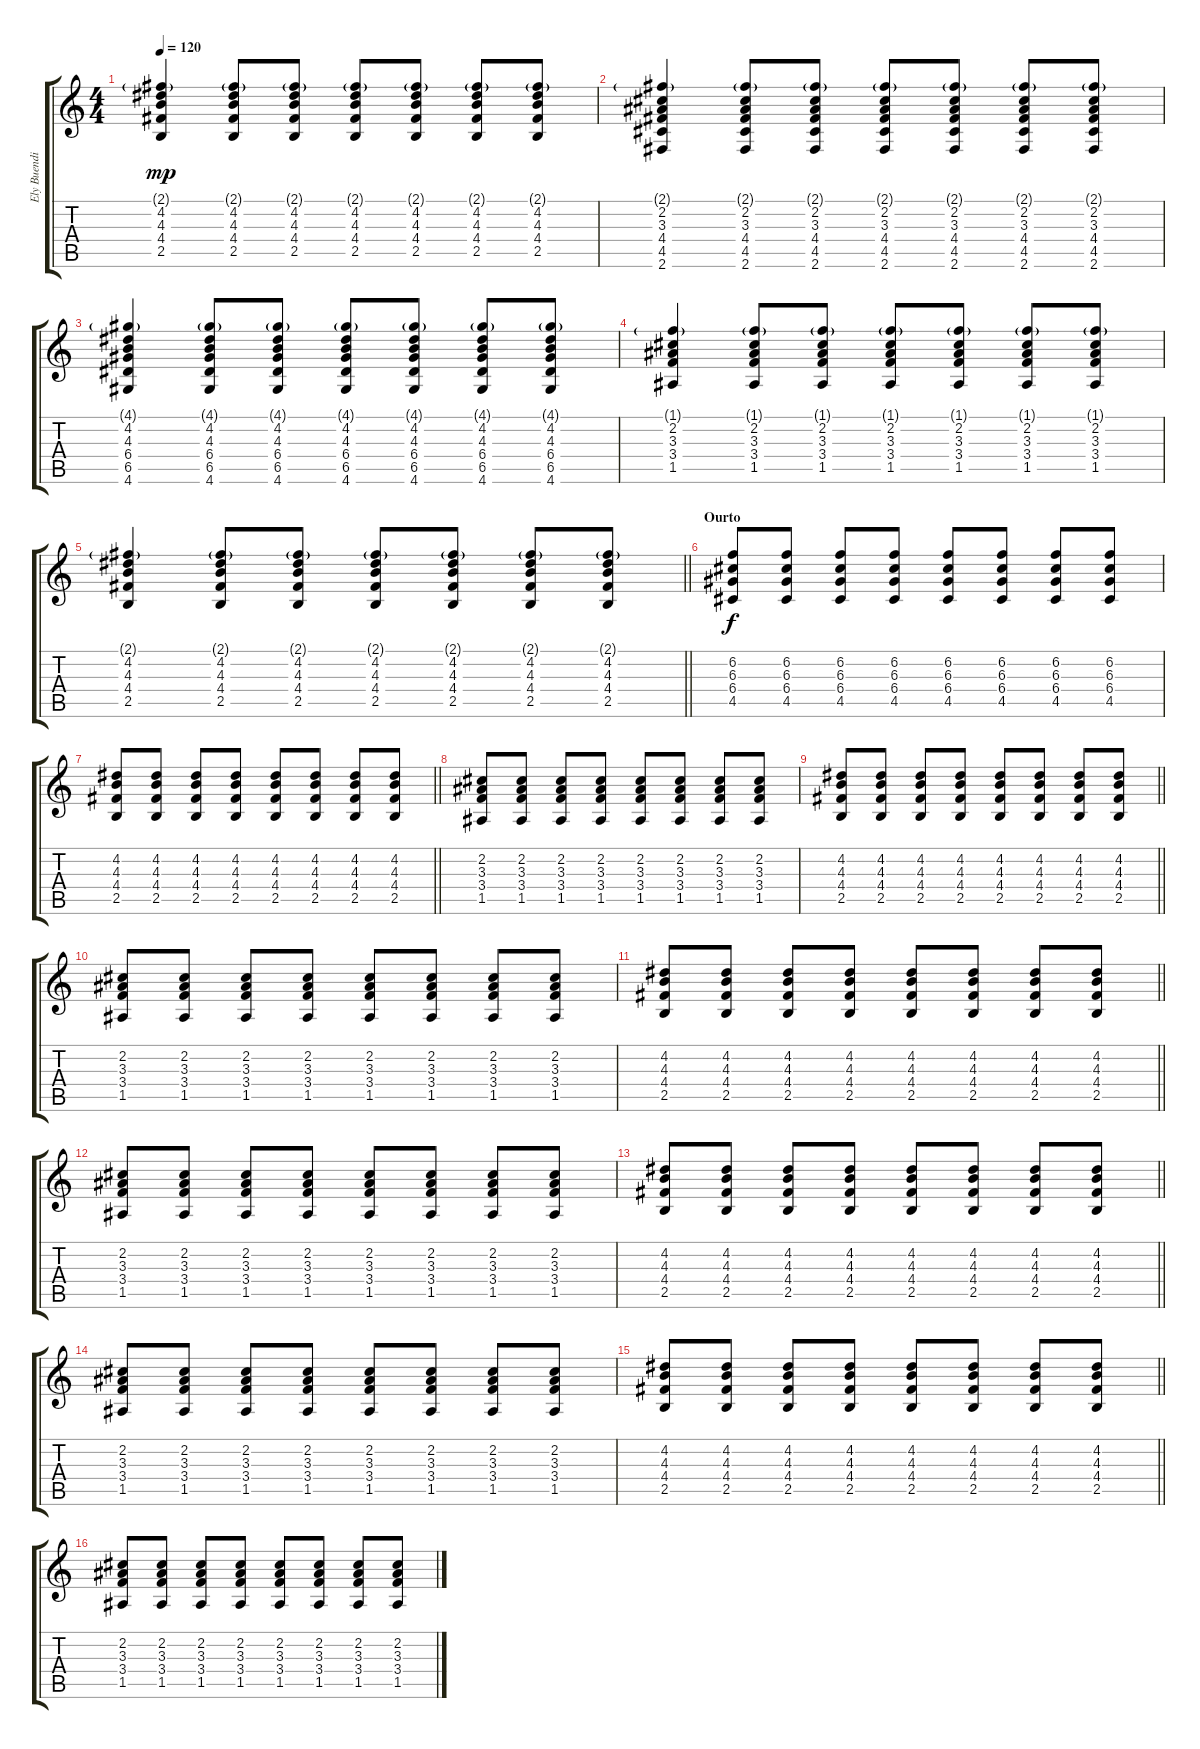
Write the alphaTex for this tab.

\track ("Ely Buendia(Rhythm)" "Ely Buendi") {instrument acousticguitarsteel}
\staff {score tabs}
\tuning (E4 B3 G3 D3 A2 E2) {hide}
\ts (4 4)
\tempo 120
\clef g2
\ks c
(2.1{g} 4.2 4.3 4.4 2.5).4{dy mp} (2.1{g} 4.2 4.3 4.4 2.5).8 (2.1{g} 4.2 4.3 4.4 2.5).8 (2.1{g} 4.2 4.3 4.4 2.5).8 (2.1{g} 4.2 4.3 4.4 2.5).8 (2.1{g} 4.2 4.3 4.4 2.5).8 (2.1{g} 4.2 4.3 4.4 2.5).8 |
(2.1{g} 2.2 3.3 4.4 4.5 2.6).4 (2.1{g} 2.2 3.3 4.4 4.5 2.6).8 (2.1{g} 2.2 3.3 4.4 4.5 2.6).8 (2.1{g} 2.2 3.3 4.4 4.5 2.6).8 (2.1{g} 2.2 3.3 4.4 4.5 2.6).8 (2.1{g} 2.2 3.3 4.4 4.5 2.6).8 (2.1{g} 2.2 3.3 4.4 4.5 2.6).8 |
(4.1{g} 4.2 4.3 6.4 6.5 4.6).4 (4.1{g} 4.2 4.3 6.4 6.5 4.6).8 (4.1{g} 4.2 4.3 6.4 6.5 4.6).8 (4.1{g} 4.2 4.3 6.4 6.5 4.6).8 (4.1{g} 4.2 4.3 6.4 6.5 4.6).8 (4.1{g} 4.2 4.3 6.4 6.5 4.6).8 (4.1{g} 4.2 4.3 6.4 6.5 4.6).8 |
(1.1{g} 2.2 3.3 3.4 1.5).4 (1.1{g} 2.2 3.3 3.4 1.5).8 (1.1{g} 2.2 3.3 3.4 1.5).8 (1.1{g} 2.2 3.3 3.4 1.5).8 (1.1{g} 2.2 3.3 3.4 1.5).8 (1.1{g} 2.2 3.3 3.4 1.5).8 (1.1{g} 2.2 3.3 3.4 1.5).8 |
\barLineRight lightlight
(2.1{g} 4.2 4.3 4.4 2.5).4 (2.1{g} 4.2 4.3 4.4 2.5).8 (2.1{g} 4.2 4.3 4.4 2.5).8 (2.1{g} 4.2 4.3 4.4 2.5).8 (2.1{g} 4.2 4.3 4.4 2.5).8 (2.1{g} 4.2 4.3 4.4 2.5).8 (2.1{g} 4.2 4.3 4.4 2.5).8 |
\section ("" "Ourto")
(6.2 6.3 6.4 4.5).8{dy f volume 13 instrument overdrivenguitar} (6.2 6.3 6.4 4.5).8 (6.2 6.3 6.4 4.5).8 (6.2 6.3 6.4 4.5).8 (6.2 6.3 6.4 4.5).8 (6.2 6.3 6.4 4.5).8 (6.2 6.3 6.4 4.5).8 (6.2 6.3 6.4 4.5).8 |
\barLineRight lightlight
(4.2 4.3 4.4 2.5).8 (4.2 4.3 4.4 2.5).8 (4.2 4.3 4.4 2.5).8 (4.2 4.3 4.4 2.5).8 (4.2 4.3 4.4 2.5).8 (4.2 4.3 4.4 2.5).8 (4.2 4.3 4.4 2.5).8 (4.2 4.3 4.4 2.5).8 |
(2.2 3.3 3.4 1.5).8 (2.2 3.3 3.4 1.5).8 (2.2 3.3 3.4 1.5).8 (2.2 3.3 3.4 1.5).8 (2.2 3.3 3.4 1.5).8 (2.2 3.3 3.4 1.5).8 (2.2 3.3 3.4 1.5).8 (2.2 3.3 3.4 1.5).8 |
\barLineRight lightlight
(4.2 4.3 4.4 2.5).8 (4.2 4.3 4.4 2.5).8 (4.2 4.3 4.4 2.5).8 (4.2 4.3 4.4 2.5).8 (4.2 4.3 4.4 2.5).8 (4.2 4.3 4.4 2.5).8 (4.2 4.3 4.4 2.5).8 (4.2 4.3 4.4 2.5).8 |
(2.2 3.3 3.4 1.5).8 (2.2 3.3 3.4 1.5).8 (2.2 3.3 3.4 1.5).8 (2.2 3.3 3.4 1.5).8 (2.2 3.3 3.4 1.5).8 (2.2 3.3 3.4 1.5).8 (2.2 3.3 3.4 1.5).8 (2.2 3.3 3.4 1.5).8 |
\barLineRight lightlight
(4.2 4.3 4.4 2.5).8 (4.2 4.3 4.4 2.5).8 (4.2 4.3 4.4 2.5).8 (4.2 4.3 4.4 2.5).8 (4.2 4.3 4.4 2.5).8 (4.2 4.3 4.4 2.5).8 (4.2 4.3 4.4 2.5).8 (4.2 4.3 4.4 2.5).8 |
(2.2 3.3 3.4 1.5).8 (2.2 3.3 3.4 1.5).8 (2.2 3.3 3.4 1.5).8 (2.2 3.3 3.4 1.5).8 (2.2 3.3 3.4 1.5).8 (2.2 3.3 3.4 1.5).8 (2.2 3.3 3.4 1.5).8 (2.2 3.3 3.4 1.5).8 |
\barLineRight lightlight
(4.2 4.3 4.4 2.5).8 (4.2 4.3 4.4 2.5).8 (4.2 4.3 4.4 2.5).8 (4.2 4.3 4.4 2.5).8 (4.2 4.3 4.4 2.5).8 (4.2 4.3 4.4 2.5).8 (4.2 4.3 4.4 2.5).8 (4.2 4.3 4.4 2.5).8 |
(2.2 3.3 3.4 1.5).8 (2.2 3.3 3.4 1.5).8 (2.2 3.3 3.4 1.5).8 (2.2 3.3 3.4 1.5).8 (2.2 3.3 3.4 1.5).8 (2.2 3.3 3.4 1.5).8 (2.2 3.3 3.4 1.5).8 (2.2 3.3 3.4 1.5).8 |
\barLineRight lightlight
(4.2 4.3 4.4 2.5).8 (4.2 4.3 4.4 2.5).8 (4.2 4.3 4.4 2.5).8 (4.2 4.3 4.4 2.5).8 (4.2 4.3 4.4 2.5).8 (4.2 4.3 4.4 2.5).8 (4.2 4.3 4.4 2.5).8 (4.2 4.3 4.4 2.5).8 |
(2.2 3.3 3.4 1.5).8 (2.2 3.3 3.4 1.5).8 (2.2 3.3 3.4 1.5).8 (2.2 3.3 3.4 1.5).8 (2.2 3.3 3.4 1.5).8 (2.2 3.3 3.4 1.5).8 (2.2 3.3 3.4 1.5).8 (2.2 3.3 3.4 1.5).8
